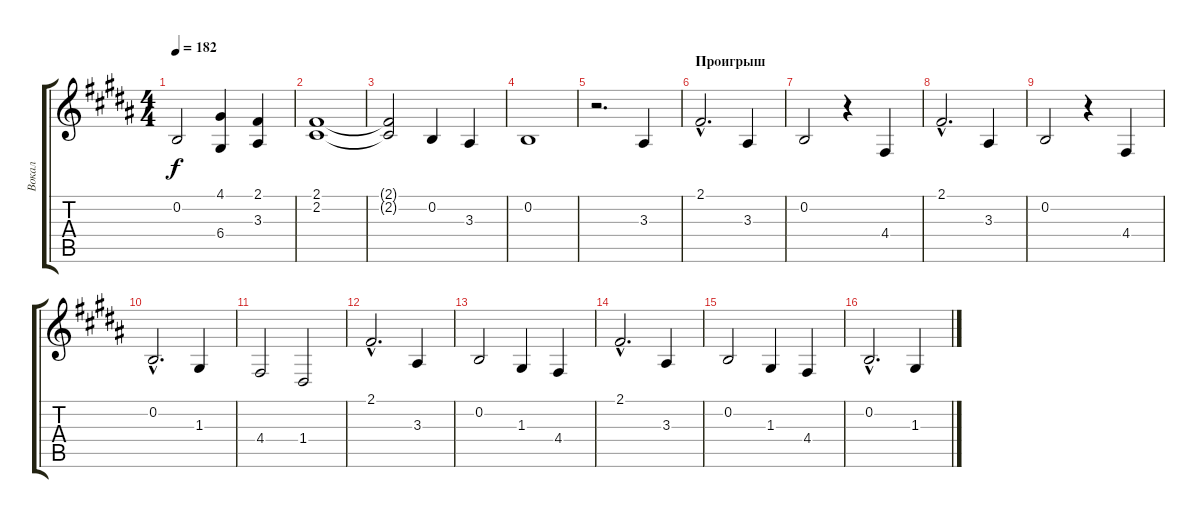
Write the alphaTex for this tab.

\track ("Вокал" "Вокал") {instrument clarinet}
\staff {score tabs}
\tuning (E4 B3 G3 D3 A2 E2) {hide}
\ts (4 4)
\tempo 182
\clef g2
\ks b
0.2.2{dy f} (4.1 6.4).4 (2.1 3.3).4 |
(2.1 2.2).1 |
(2.1{t} 2.2{t}).2 0.2.4 3.3.4 |
0.2.1 |
r.2{d} 3.3.4 |
\section ("" "Проигрыш")
2.1{hac}.2{d} 3.3.4 |
0.2.2 r.4 4.4.4 |
2.1{hac}.2{d} 3.3.4 |
0.2.2 r.4 4.4.4 |
0.2{hac}.2{d} 1.3.4 |
4.4.2 1.4.2 |
2.1{hac}.2{d} 3.3.4 |
0.2.2 1.3.4 4.4.4 |
2.1{hac}.2{d} 3.3.4 |
0.2.2 1.3.4 4.4.4 |
0.2{hac}.2{d} 1.3.4
